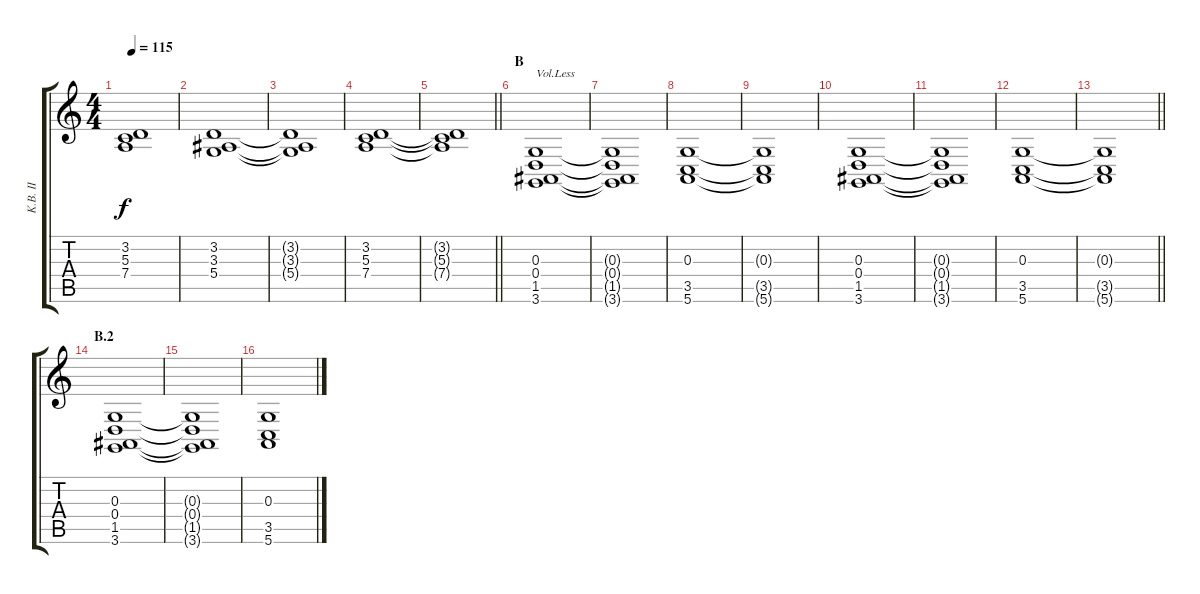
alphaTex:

\track ("K.B. II" "K.B. II") {instrument pad2warm}
\staff {score tabs}
\tuning (E4 B3 G3 D3 A2 E2) {hide}
\ts (4 4)
\tempo 115
\clef g2
\ks c
(3.2{t} 5.3{t} 7.4{t}).1{dy f} |
(3.2 3.3 5.4).1 |
(3.2{t} 3.3{t} 5.4{t}).1 |
(3.2 5.3 7.4).1 |
\barLineRight lightlight
(3.2{t} 5.3{t} 7.4{t}).1 |
\section ("" "B")
(0.3 0.4 1.5 3.6).1{txt "Vol.Less" volume 8} |
(0.3{t} 0.4{t} 1.5{t} 3.6{t}).1 |
(0.3 3.5 5.6).1 |
(0.3{t} 3.5{t} 5.6{t}).1 |
(0.3 0.4 1.5 3.6).1 |
(0.3{t} 0.4{t} 1.5{t} 3.6{t}).1 |
(0.3 3.5 5.6).1 |
\barLineRight lightlight
(0.3{t} 3.5{t} 5.6{t}).1 |
\section ("" "B.2")
(0.3 0.4 1.5 3.6).1 |
(0.3{t} 0.4{t} 1.5{t} 3.6{t}).1 |
(0.3 3.5 5.6).1
